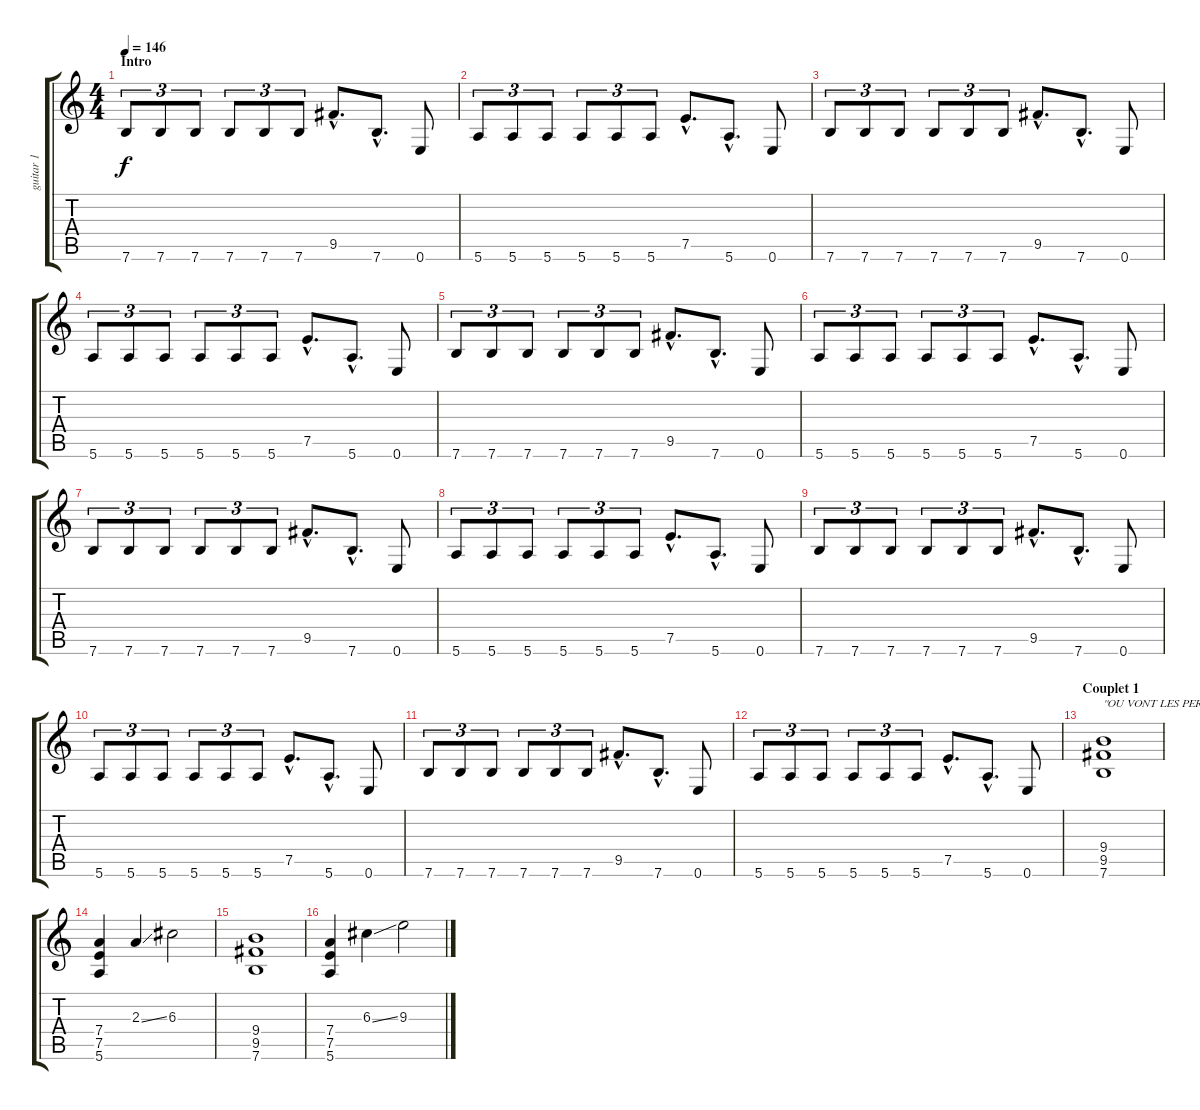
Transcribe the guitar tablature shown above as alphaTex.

\track ("guitar 1" "guitar 1") {instrument distortionguitar}
\staff {score tabs}
\tuning (E4 B3 G3 D3 A2 E2) {hide}
\ts (4 4)
\section ("" "Intro")
\tempo 146
\clef g2
\ks c
7.6.8{tu (3 2) dy f instrument distortionguitar} 7.6.8{tu (3 2)} 7.6.8{tu (3 2)} 7.6.8{tu (3 2)} 7.6.8{tu (3 2)} 7.6.8{tu (3 2)} 9.5{hac}.8{d} 7.6{hac}.8{d} 0.6.8 |
5.6.8{tu (3 2)} 5.6.8{tu (3 2)} 5.6.8{tu (3 2)} 5.6.8{tu (3 2)} 5.6.8{tu (3 2)} 5.6.8{tu (3 2)} 7.5{hac}.8{d} 5.6{hac}.8{d} 0.6.8 |
7.6.8{tu (3 2)} 7.6.8{tu (3 2)} 7.6.8{tu (3 2)} 7.6.8{tu (3 2)} 7.6.8{tu (3 2)} 7.6.8{tu (3 2)} 9.5{hac}.8{d} 7.6{hac}.8{d} 0.6.8 |
5.6.8{tu (3 2)} 5.6.8{tu (3 2)} 5.6.8{tu (3 2)} 5.6.8{tu (3 2)} 5.6.8{tu (3 2)} 5.6.8{tu (3 2)} 7.5{hac}.8{d} 5.6{hac}.8{d} 0.6.8 |
7.6.8{tu (3 2)} 7.6.8{tu (3 2)} 7.6.8{tu (3 2)} 7.6.8{tu (3 2)} 7.6.8{tu (3 2)} 7.6.8{tu (3 2)} 9.5{hac}.8{d} 7.6{hac}.8{d} 0.6.8 |
5.6.8{tu (3 2)} 5.6.8{tu (3 2)} 5.6.8{tu (3 2)} 5.6.8{tu (3 2)} 5.6.8{tu (3 2)} 5.6.8{tu (3 2)} 7.5{hac}.8{d} 5.6{hac}.8{d} 0.6.8 |
7.6.8{tu (3 2)} 7.6.8{tu (3 2)} 7.6.8{tu (3 2)} 7.6.8{tu (3 2)} 7.6.8{tu (3 2)} 7.6.8{tu (3 2)} 9.5{hac}.8{d} 7.6{hac}.8{d} 0.6.8 |
5.6.8{tu (3 2)} 5.6.8{tu (3 2)} 5.6.8{tu (3 2)} 5.6.8{tu (3 2)} 5.6.8{tu (3 2)} 5.6.8{tu (3 2)} 7.5{hac}.8{d} 5.6{hac}.8{d} 0.6.8 |
7.6.8{tu (3 2)} 7.6.8{tu (3 2)} 7.6.8{tu (3 2)} 7.6.8{tu (3 2)} 7.6.8{tu (3 2)} 7.6.8{tu (3 2)} 9.5{hac}.8{d} 7.6{hac}.8{d} 0.6.8 |
5.6.8{tu (3 2)} 5.6.8{tu (3 2)} 5.6.8{tu (3 2)} 5.6.8{tu (3 2)} 5.6.8{tu (3 2)} 5.6.8{tu (3 2)} 7.5{hac}.8{d} 5.6{hac}.8{d} 0.6.8 |
7.6.8{tu (3 2)} 7.6.8{tu (3 2)} 7.6.8{tu (3 2)} 7.6.8{tu (3 2)} 7.6.8{tu (3 2)} 7.6.8{tu (3 2)} 9.5{hac}.8{d} 7.6{hac}.8{d} 0.6.8 |
5.6.8{tu (3 2)} 5.6.8{tu (3 2)} 5.6.8{tu (3 2)} 5.6.8{tu (3 2)} 5.6.8{tu (3 2)} 5.6.8{tu (3 2)} 7.5{hac}.8{d} 5.6{hac}.8{d} 0.6.8 |
\section ("" "Couplet 1")
(9.4 9.5 7.6).1{txt "\"OU VONT LES PERSANNES\""} |
(7.4 7.5 5.6).4 2.3{ss}.4 6.3.2 |
(9.4 9.5 7.6).1 |
(7.4 7.5 5.6).4 6.3{ss}.4 9.3.2
